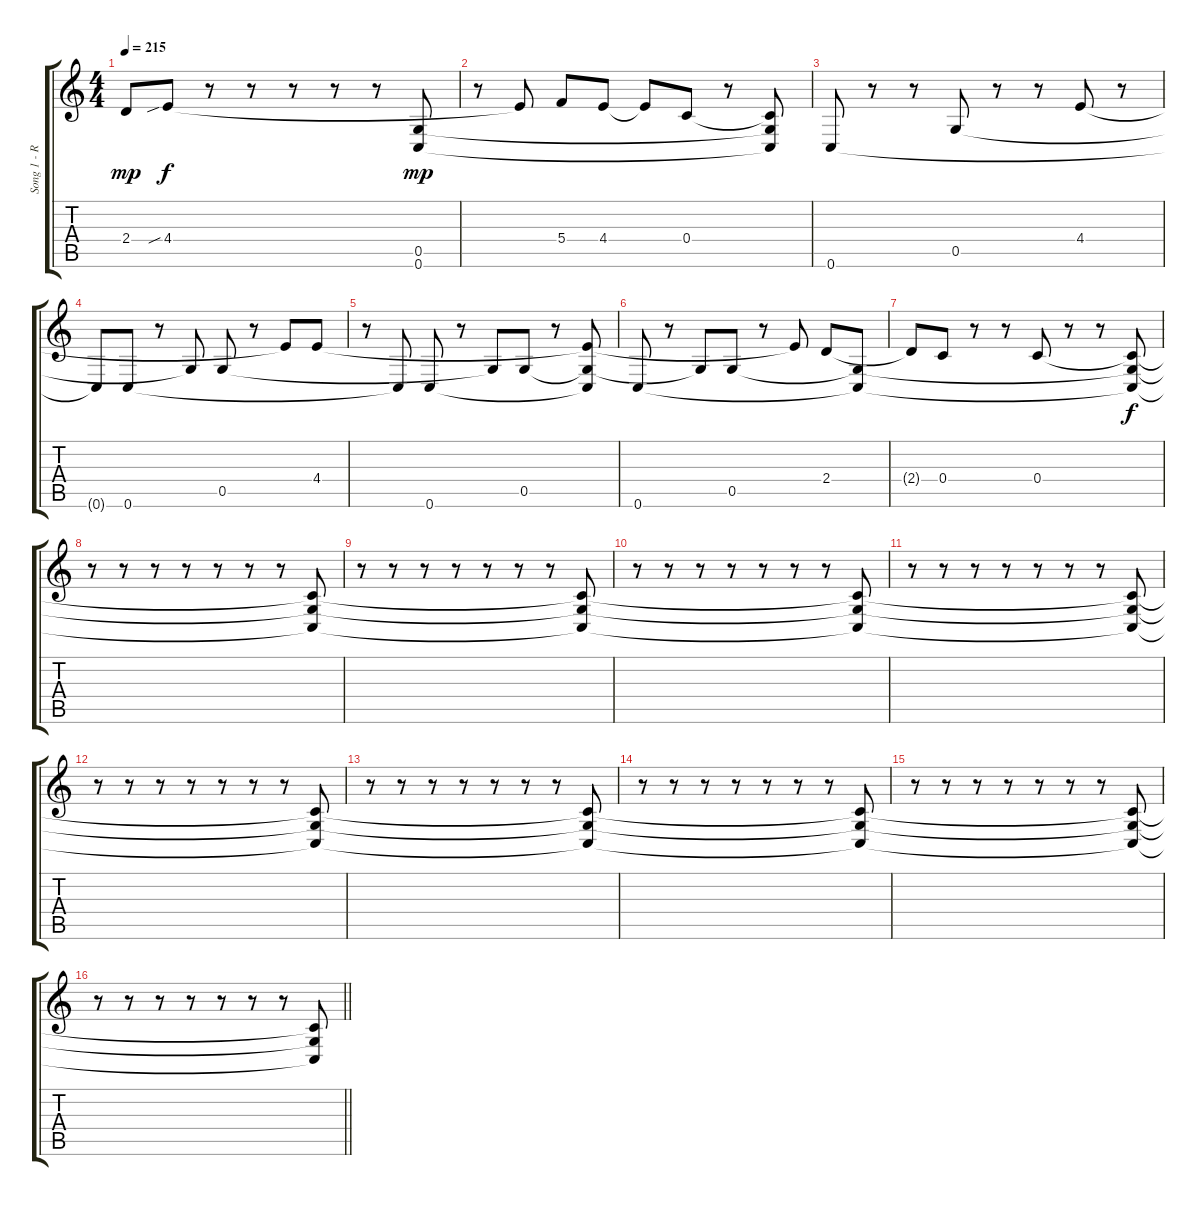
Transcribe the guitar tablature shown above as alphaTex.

\track ("Song 1 - Reverb" "Song 1 - R") {instrument electricguitarclean}
\staff {score tabs}
\tuning (D4 A3 F3 C3 G2 C2) {hide}
\ts (4 4)
\tempo 215
\clef g2
\ks c
2.4{t}.8{dy mp} 4.4{sib}.8{dy f} r.8 r.8 r.8 r.8 r.8 (0.5{t} 0.6{t}).8{dy mp} |
r.8 4.4{t}.8 5.4.8 4.4.8 4.4{t}.8 0.4.8 r.8 (0.4{t} 0.5{t} 0.6{t}).8 |
0.6.8 r.8 r.8 0.5.8 r.8 r.8 4.4.8 r.8 |
0.6{t}.8 0.6.8 r.8 0.5{t}.8 0.5.8 r.8 4.4{t}.8 4.4.8 |
r.8 0.6{t}.8 0.6.8 r.8 0.5{t}.8 0.5.8 r.8 (4.4{t} 0.5{t} 0.6{t}).8 |
0.6.8 r.8 0.5{t}.8 0.5.8 r.8 4.4{t}.8 2.4.8 (0.5{t} 0.6{t}).8 |
2.4{t}.8 0.4.8 r.8 r.8 0.4.8 r.8 r.8 (0.4{t} 0.5{t} 0.6{t}).8{dy f} |
r.8 r.8 r.8 r.8 r.8 r.8 r.8 (0.4{t} 0.5{t} 0.6{t}).8 |
r.8 r.8 r.8 r.8 r.8 r.8 r.8 (0.4{t} 0.5{t} 0.6{t}).8 |
r.8 r.8 r.8 r.8 r.8 r.8 r.8 (0.4{t} 0.5{t} 0.6{t}).8 |
r.8 r.8 r.8 r.8 r.8 r.8 r.8 (0.4{t} 0.5{t} 0.6{t}).8 |
r.8 r.8 r.8 r.8 r.8 r.8 r.8 (0.4{t} 0.5{t} 0.6{t}).8 |
r.8 r.8 r.8 r.8 r.8 r.8 r.8 (0.4{t} 0.5{t} 0.6{t}).8 |
r.8 r.8 r.8 r.8 r.8 r.8 r.8 (0.4{t} 0.5{t} 0.6{t}).8 |
r.8 r.8 r.8 r.8 r.8 r.8 r.8 (0.4{t} 0.5{t} 0.6{t}).8 |
\barLineRight lightlight
r.8 r.8 r.8 r.8 r.8 r.8 r.8 (0.4{t} 0.5{t} 0.6{t}).8
